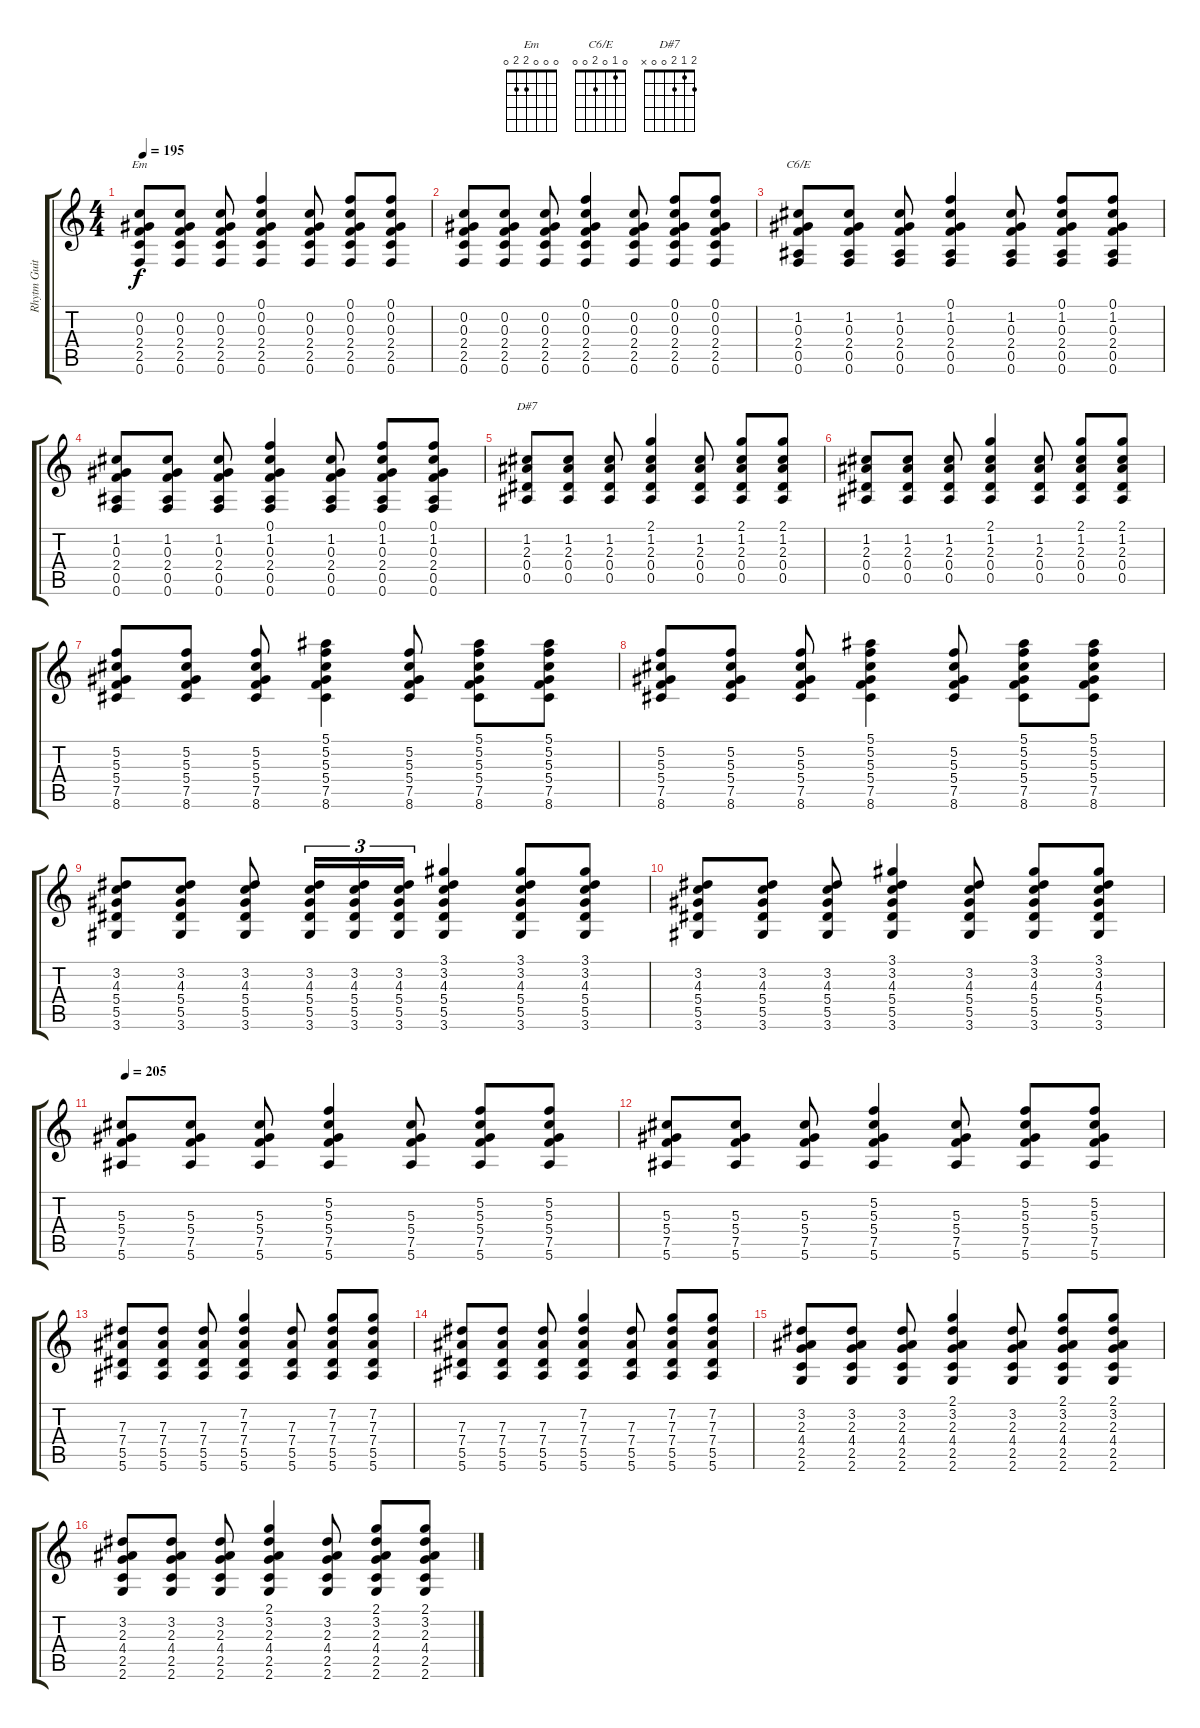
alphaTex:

\track ("Rhytm Guitar" "Rhytm Guit") {instrument acousticguitarnylon}
\staff {score tabs}
\tuning (F4 C4 Ab3 Eb3 Bb2 F2) {hide}
\chord ("Em" 0 0 0 2 2 0)
\chord ("C6/E" 0 1 0 2 0 0)
\chord ("D#7" 2 1 2 0 0 x)
\ts (4 4)
\tempo 195
\clef g2
\ks c
(0.2 0.3 2.4 2.5 0.6).8{ch "Em" dy f} (0.2 0.3 2.4 2.5 0.6).8 (0.2 0.3 2.4 2.5 0.6).8 (0.1 0.2 0.3 2.4 2.5 0.6).4 (0.2 0.3 2.4 2.5 0.6).8 (0.1 0.2 0.3 2.4 2.5 0.6).8 (0.1 0.2 0.3 2.4 2.5 0.6).8 |
(0.2 0.3 2.4 2.5 0.6).8 (0.2 0.3 2.4 2.5 0.6).8 (0.2 0.3 2.4 2.5 0.6).8 (0.1 0.2 0.3 2.4 2.5 0.6).4 (0.2 0.3 2.4 2.5 0.6).8 (0.1 0.2 0.3 2.4 2.5 0.6).8 (0.1 0.2 0.3 2.4 2.5 0.6).8 |
(1.2 0.3 2.4 0.5 0.6).8{ch "C6/E"} (1.2 0.3 2.4 0.5 0.6).8 (1.2 0.3 2.4 0.5 0.6).8 (0.1 1.2 0.3 2.4 0.5 0.6).4 (1.2 0.3 2.4 0.5 0.6).8 (0.1 1.2 0.3 2.4 0.5 0.6).8 (0.1 1.2 0.3 2.4 0.5 0.6).8 |
(1.2 0.3 2.4 0.5 0.6).8 (1.2 0.3 2.4 0.5 0.6).8 (1.2 0.3 2.4 0.5 0.6).8 (0.1 1.2 0.3 2.4 0.5 0.6).4 (1.2 0.3 2.4 0.5 0.6).8 (0.1 1.2 0.3 2.4 0.5 0.6).8 (0.1 1.2 0.3 2.4 0.5 0.6).8 |
(1.2 2.3 0.4 0.5).8{ch "D#7"} (1.2 2.3 0.4 0.5).8 (1.2 2.3 0.4 0.5).8 (2.1 1.2 2.3 0.4 0.5).4 (1.2 2.3 0.4 0.5).8 (2.1 1.2 2.3 0.4 0.5).8 (2.1 1.2 2.3 0.4 0.5).8 |
(1.2 2.3 0.4 0.5).8 (1.2 2.3 0.4 0.5).8 (1.2 2.3 0.4 0.5).8 (2.1 1.2 2.3 0.4 0.5).4 (1.2 2.3 0.4 0.5).8 (2.1 1.2 2.3 0.4 0.5).8 (2.1 1.2 2.3 0.4 0.5).8 |
(5.2 5.3 5.4 7.5 8.6).8 (5.2 5.3 5.4 7.5 8.6).8 (5.2 5.3 5.4 7.5 8.6).8 (5.1 5.2 5.3 5.4 7.5 8.6).4 (5.2 5.3 5.4 7.5 8.6).8 (5.1 5.2 5.3 5.4 7.5 8.6).8 (5.1 5.2 5.3 5.4 7.5 8.6).8 |
(5.2 5.3 5.4 7.5 8.6).8 (5.2 5.3 5.4 7.5 8.6).8 (5.2 5.3 5.4 7.5 8.6).8 (5.1 5.2 5.3 5.4 7.5 8.6).4 (5.2 5.3 5.4 7.5 8.6).8 (5.1 5.2 5.3 5.4 7.5 8.6).8 (5.1 5.2 5.3 5.4 7.5 8.6).8 |
(3.2 4.3 5.4 5.5 3.6).8 (3.2 4.3 5.4 5.5 3.6).8 (3.2 4.3 5.4 5.5 3.6).8 (3.2 4.3 5.4 5.5 3.6).16{tu (3 2)} (3.2 4.3 5.4 5.5 3.6).16{tu (3 2)} (3.2 4.3 5.4 5.5 3.6).16{tu (3 2)} (3.1 3.2 4.3 5.4 5.5 3.6).4 (3.1 3.2 4.3 5.4 5.5 3.6).8 (3.1 3.2 4.3 5.4 5.5 3.6).8 |
(3.2 4.3 5.4 5.5 3.6).8 (3.2 4.3 5.4 5.5 3.6).8 (3.2 4.3 5.4 5.5 3.6).8 (3.1 3.2 4.3 5.4 5.5 3.6).4 (3.2 4.3 5.4 5.5 3.6).8 (3.1 3.2 4.3 5.4 5.5 3.6).8 (3.1 3.2 4.3 5.4 5.5 3.6).8 |
\tempo 205
(5.3 5.4 7.5 5.6).8 (5.3 5.4 7.5 5.6).8 (5.3 5.4 7.5 5.6).8 (5.2 5.3 5.4 7.5 5.6).4 (5.3 5.4 7.5 5.6).8 (5.2 5.3 5.4 7.5 5.6).8 (5.2 5.3 5.4 7.5 5.6).8 |
(5.3 5.4 7.5 5.6).8 (5.3 5.4 7.5 5.6).8 (5.3 5.4 7.5 5.6).8 (5.2 5.3 5.4 7.5 5.6).4 (5.3 5.4 7.5 5.6).8 (5.2 5.3 5.4 7.5 5.6).8 (5.2 5.3 5.4 7.5 5.6).8 |
(7.3 7.4 5.5 5.6).8 (7.3 7.4 5.5 5.6).8 (7.3 7.4 5.5 5.6).8 (7.2 7.3 7.4 5.5 5.6).4 (7.3 7.4 5.5 5.6).8 (7.2 7.3 7.4 5.5 5.6).8 (7.2 7.3 7.4 5.5 5.6).8 |
(7.3 7.4 5.5 5.6).8 (7.3 7.4 5.5 5.6).8 (7.3 7.4 5.5 5.6).8 (7.2 7.3 7.4 5.5 5.6).4 (7.3 7.4 5.5 5.6).8 (7.2 7.3 7.4 5.5 5.6).8 (7.2 7.3 7.4 5.5 5.6).8 |
(3.2 2.3 4.4 2.5 2.6).8 (3.2 2.3 4.4 2.5 2.6).8 (3.2 2.3 4.4 2.5 2.6).8 (2.1 3.2 2.3 4.4 2.5 2.6).4 (3.2 2.3 4.4 2.5 2.6).8 (2.1 3.2 2.3 4.4 2.5 2.6).8 (2.1 3.2 2.3 4.4 2.5 2.6).8 |
(3.2 2.3 4.4 2.5 2.6).8 (3.2 2.3 4.4 2.5 2.6).8 (3.2 2.3 4.4 2.5 2.6).8 (2.1 3.2 2.3 4.4 2.5 2.6).4 (3.2 2.3 4.4 2.5 2.6).8 (2.1 3.2 2.3 4.4 2.5 2.6).8 (2.1 3.2 2.3 4.4 2.5 2.6).8
